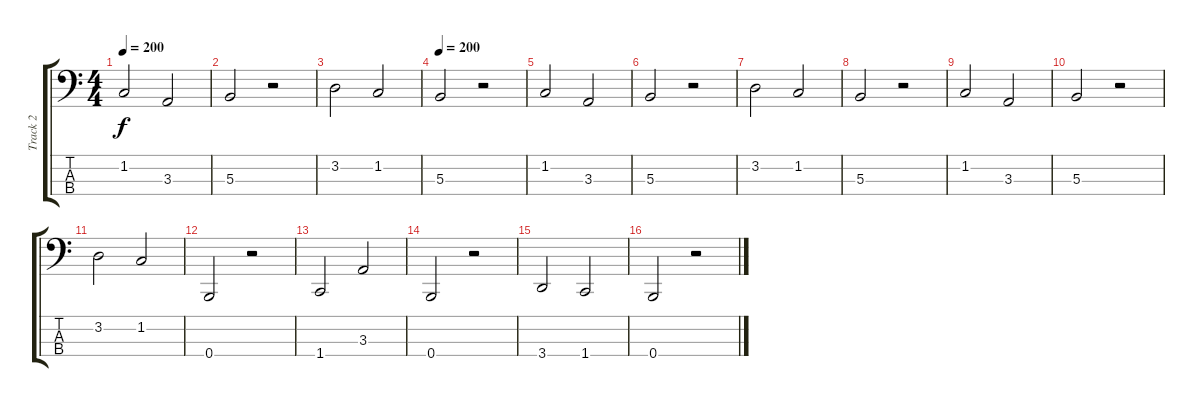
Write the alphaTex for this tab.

\track ("Track 2" "Track 2") {instrument electricbassfinger}
\staff {score tabs}
\tuning (E2 B1 Gb1 B0) {hide}
\ts (4 4)
\tempo 200
\clef f4
\ks c
1.2.2{dy f} 3.3.2 |
5.3.2 r.2 |
3.2.2 1.2.2 |
\tempo 200
5.3.2 r.2 |
1.2.2 3.3.2 |
5.3.2 r.2 |
3.2.2 1.2.2 |
5.3.2 r.2 |
1.2.2 3.3.2 |
5.3.2 r.2 |
3.2.2 1.2.2 |
0.4.2 r.2 |
1.4.2 3.3.2 |
0.4.2 r.2 |
3.4.2 1.4.2 |
0.4.2 r.2
